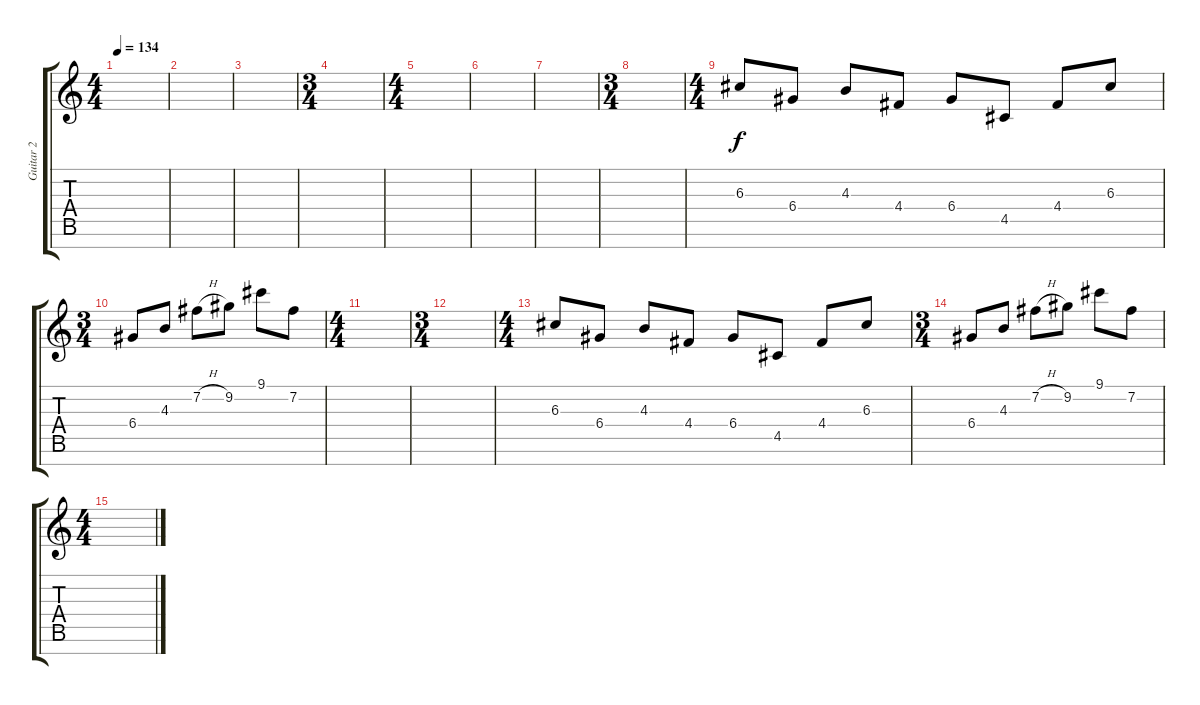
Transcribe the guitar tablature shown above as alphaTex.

\track ("Guitar 2" "Guitar 2") {instrument electricguitarclean}
\staff {score tabs}
\tuning (E4 B3 G3 D3 A2 E2 B1) {hide}
\ts (4 4)
\tempo 134
\clef g2
\ks c
|
|
|
\ts (3 4)
|
\ts (4 4)
|
|
|
\ts (3 4)
|
\ts (4 4)
6.3.8{dy f} 6.4.8 4.3.8 4.4.8 6.4.8 4.5.8 4.4.8 6.3.8 |
\ts (3 4)
6.4.8 4.3.8 7.2{h}.8 9.2.8 9.1.8 7.2.8 |
\ts (4 4)
|
\ts (3 4)
|
\ts (4 4)
6.3.8 6.4.8 4.3.8 4.4.8 6.4.8 4.5.8 4.4.8 6.3.8 |
\ts (3 4)
6.4.8 4.3.8 7.2{h}.8 9.2.8 9.1.8 7.2.8 |
\ts (4 4)
